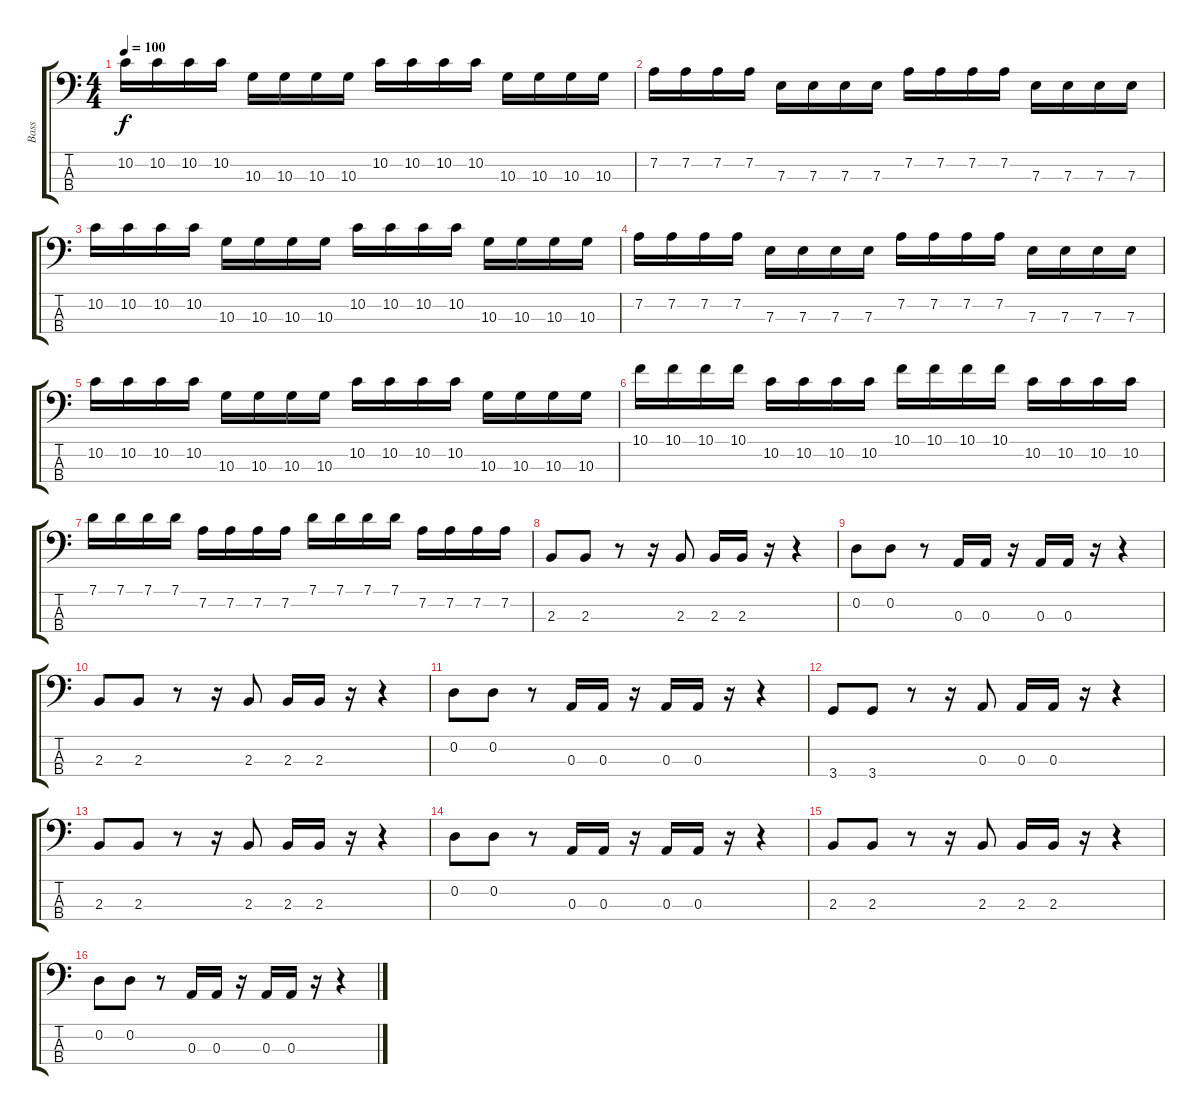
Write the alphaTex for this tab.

\track ("Bass" "Bass") {instrument electricbassfinger}
\staff {score tabs}
\tuning (G2 D2 A1 E1) {hide}
\ts (4 4)
\tempo 100
\clef f4
\ks c
10.2.16{dy f} 10.2.16 10.2.16 10.2.16 10.3.16 10.3.16 10.3.16 10.3.16 10.2.16 10.2.16 10.2.16 10.2.16 10.3.16 10.3.16 10.3.16 10.3.16 |
7.2.16 7.2.16 7.2.16 7.2.16 7.3.16 7.3.16 7.3.16 7.3.16 7.2.16 7.2.16 7.2.16 7.2.16 7.3.16 7.3.16 7.3.16 7.3.16 |
10.2.16 10.2.16 10.2.16 10.2.16 10.3.16 10.3.16 10.3.16 10.3.16 10.2.16 10.2.16 10.2.16 10.2.16 10.3.16 10.3.16 10.3.16 10.3.16 |
7.2.16 7.2.16 7.2.16 7.2.16 7.3.16 7.3.16 7.3.16 7.3.16 7.2.16 7.2.16 7.2.16 7.2.16 7.3.16 7.3.16 7.3.16 7.3.16 |
10.2.16 10.2.16 10.2.16 10.2.16 10.3.16 10.3.16 10.3.16 10.3.16 10.2.16 10.2.16 10.2.16 10.2.16 10.3.16 10.3.16 10.3.16 10.3.16 |
10.1.16 10.1.16 10.1.16 10.1.16 10.2.16 10.2.16 10.2.16 10.2.16 10.1.16 10.1.16 10.1.16 10.1.16 10.2.16 10.2.16 10.2.16 10.2.16 |
7.1.16 7.1.16 7.1.16 7.1.16 7.2.16 7.2.16 7.2.16 7.2.16 7.1.16 7.1.16 7.1.16 7.1.16 7.2.16 7.2.16 7.2.16 7.2.16 |
2.3.8 2.3.8 r.8 r.16 2.3.8 2.3.16 2.3.16 r.16 r.4 |
0.2.8 0.2.8 r.8 0.3.16 0.3.16 r.16 0.3.16 0.3.16 r.16 r.4 |
2.3.8 2.3.8 r.8 r.16 2.3.8 2.3.16 2.3.16 r.16 r.4 |
0.2.8 0.2.8 r.8 0.3.16 0.3.16 r.16 0.3.16 0.3.16 r.16 r.4 |
3.4.8 3.4.8 r.8 r.16 0.3.8 0.3.16 0.3.16 r.16 r.4 |
2.3.8 2.3.8 r.8 r.16 2.3.8 2.3.16 2.3.16 r.16 r.4 |
0.2.8 0.2.8 r.8 0.3.16 0.3.16 r.16 0.3.16 0.3.16 r.16 r.4 |
2.3.8 2.3.8 r.8 r.16 2.3.8 2.3.16 2.3.16 r.16 r.4 |
0.2.8 0.2.8 r.8 0.3.16 0.3.16 r.16 0.3.16 0.3.16 r.16 r.4
